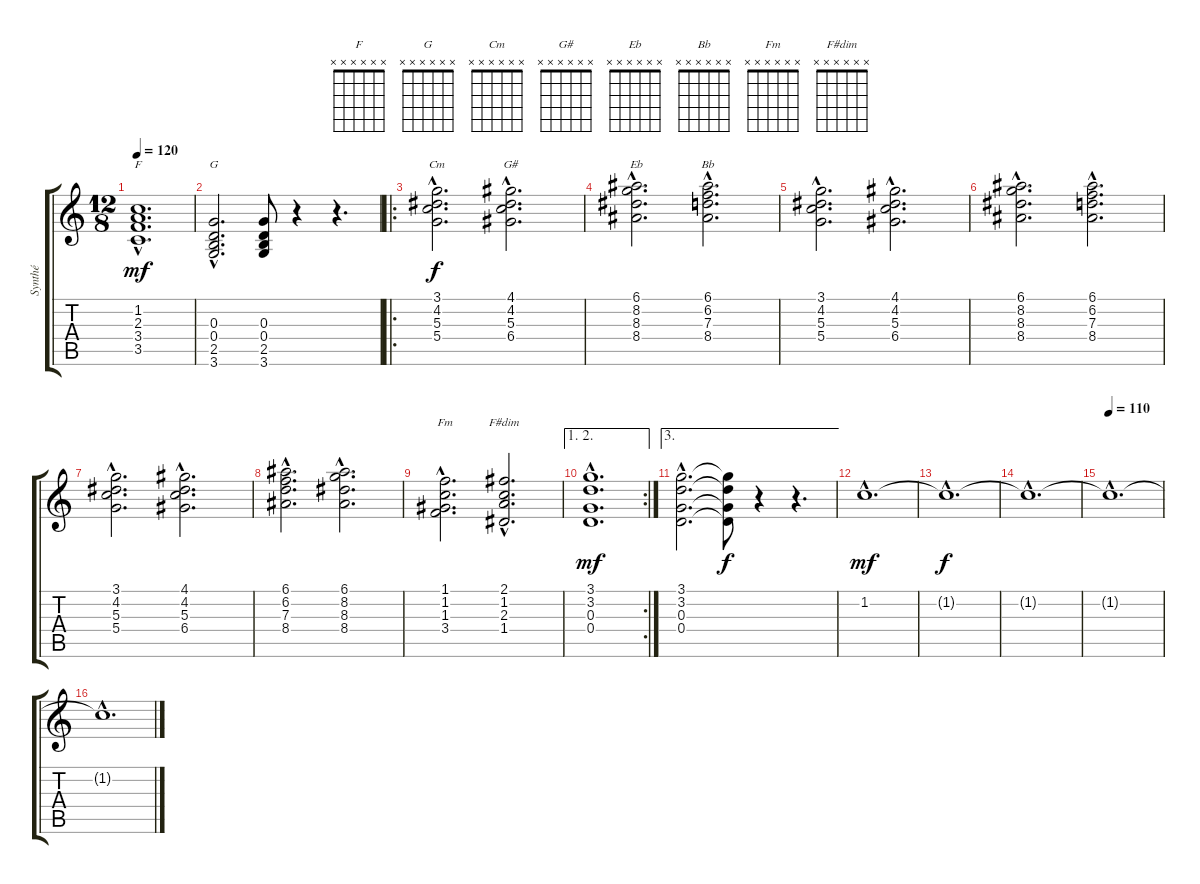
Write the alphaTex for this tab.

\track ("Synthé" "Synthé") {instrument percussiveorgan}
\staff {score tabs}
\tuning (E5 B4 G4 D4 A3 E3) {hide}
\chord ("F" x x x x x x) {firstfret 0}
\chord ("G" x x x x x x) {firstfret 0}
\chord ("Cm" x x x x x x) {firstfret 0}
\chord ("G#" x x x x x x) {firstfret 0}
\chord ("Eb" x x x x x x) {firstfret 0}
\chord ("Bb" x x x x x x) {firstfret 0}
\chord ("Fm" x x x x x x) {firstfret 0}
\chord ("F#dim" x x x x x x) {firstfret 0}
\ts (12 8)
\tempo 120
\clef g2
\ks c
(1.2{hac} 2.3{hac} 3.4{hac} 3.5{hac}).1{d ch "F" dy mf} |
(0.3{hac} 0.4{hac} 2.5{hac} 3.6{hac}).2{d ch "G"} (0.3 0.4 2.5 3.6).8 r.4 r.4{d} |
\ro
(3.1{hac} 4.2{hac} 5.3{hac} 5.4{hac}).2{d ch "Cm" dy f} (4.1{hac} 4.2{hac} 5.3{hac} 6.4{hac}).2{d ch "G#"} |
(6.1{hac} 8.2{hac} 8.3{hac} 8.4{hac}).2{d ch "Eb"} (6.1{hac} 6.2{hac} 7.3{hac} 8.4{hac}).2{d ch "Bb"} |
(3.1{hac} 4.2{hac} 5.3{hac} 5.4{hac}).2{d} (4.1{hac} 4.2{hac} 5.3{hac} 6.4{hac}).2{d} |
(6.1{hac} 8.2{hac} 8.3{hac} 8.4{hac}).2{d} (6.1{hac} 6.2{hac} 7.3{hac} 8.4{hac}).2{d} |
(3.1{hac} 4.2{hac} 5.3{hac} 5.4{hac}).2{d} (4.1{hac} 4.2{hac} 5.3{hac} 6.4{hac}).2{d} |
(6.1{hac} 6.2{hac} 7.3{hac} 8.4{hac}).2{d} (6.1{hac} 8.2{hac} 8.3{hac} 8.4{hac}).2{d} |
(1.1{hac} 1.2{hac} 1.3{hac} 3.4{hac}).2{d ch "Fm"} (2.1{hac} 1.2{hac} 2.3{hac} 1.4{hac}).2{d ch "F#dim"} |
\ae (1 2)
\rc 2
(3.1{hac} 3.2{hac} 0.3{hac} 0.4{hac}).1{d dy mf} |
\ae 3
(3.1{hac} 3.2{hac} 0.3{hac} 0.4{hac}).2{d} (3.1{t} 3.2{t} 0.3{t} 0.4{t}).8{dy f} r.4 r.4{d} |
1.2{hac}.1{d dy mf} |
1.2{hac t}.1{d dy f} |
1.2{hac t}.1{d} |
\tempo 110
1.2{hac t}.1{d} |
1.2{hac t}.1{d}
